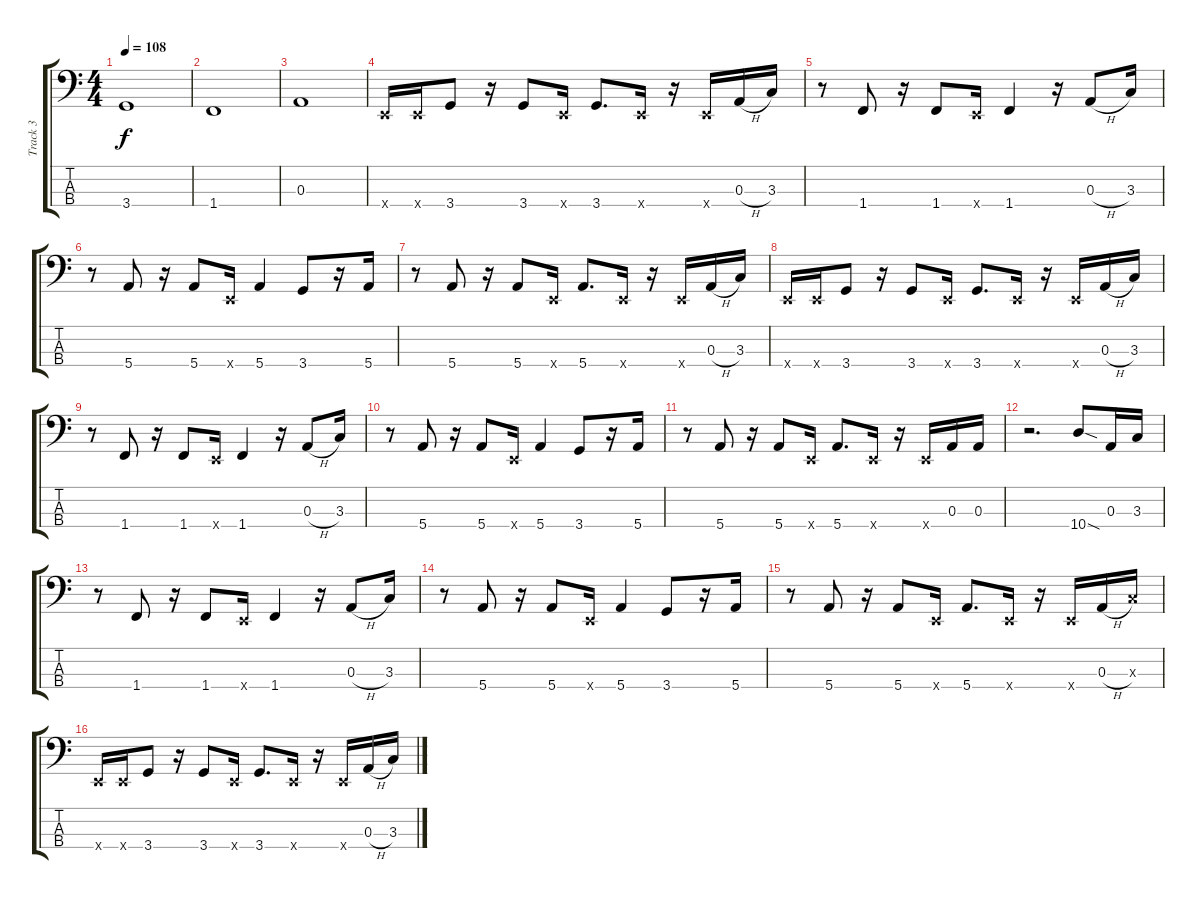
\track ("Track 3" "Track 3") {instrument electricbassfinger}
\staff {score tabs}
\tuning (G2 D2 A1 E1) {hide}
\ts (4 4)
\tempo 108
\clef f4
\ks c
3.4.1{dy f} |
1.4.1 |
0.3.1 |
0.4{x}.16 0.4{x}.16 3.4.8 r.16 3.4.8 0.4{x}.16 3.4.8{d} 0.4{x}.16 r.16 0.4{x}.16 0.3{h}.16 3.3.16 |
r.8 1.4.8 r.16 1.4.8 0.4{x}.16 1.4.4 r.16 0.3{h}.8 3.3.16 |
r.8 5.4.8 r.16 5.4.8 0.4{x}.16 5.4.4 3.4.8 r.16 5.4.16 |
r.8 5.4.8 r.16 5.4.8 0.4{x}.16 5.4.8{d} 0.4{x}.16 r.16 0.4{x}.16 0.3{h}.16 3.3.16 |
0.4{x}.16 0.4{x}.16 3.4.8 r.16 3.4.8 0.4{x}.16 3.4.8{d} 0.4{x}.16 r.16 0.4{x}.16 0.3{h}.16 3.3.16 |
r.8 1.4.8 r.16 1.4.8 0.4{x}.16 1.4.4 r.16 0.3{h}.8 3.3.16 |
r.8 5.4.8 r.16 5.4.8 0.4{x}.16 5.4.4 3.4.8 r.16 5.4.16 |
r.8 5.4.8 r.16 5.4.8 0.4{x}.16 5.4.8{d} 0.4{x}.16 r.16 0.4{x}.16 0.3.16 0.3.16 |
r.2{d} 10.4{sod}.8 0.3.16 3.3.16 |
r.8 1.4.8 r.16 1.4.8 0.4{x}.16 1.4.4 r.16 0.3{h}.8 3.3.16 |
r.8 5.4.8 r.16 5.4.8 0.4{x}.16 5.4.4 3.4.8 r.16 5.4.16 |
r.8 5.4.8 r.16 5.4.8 0.4{x}.16 5.4.8{d} 0.4{x}.16 r.16 0.4{x}.16 0.3{h}.16 3.3{x}.16 |
0.4{x}.16 0.4{x}.16 3.4.8 r.16 3.4.8 0.4{x}.16 3.4.8{d} 0.4{x}.16 r.16 0.4{x}.16 0.3{h}.16 3.3.16
